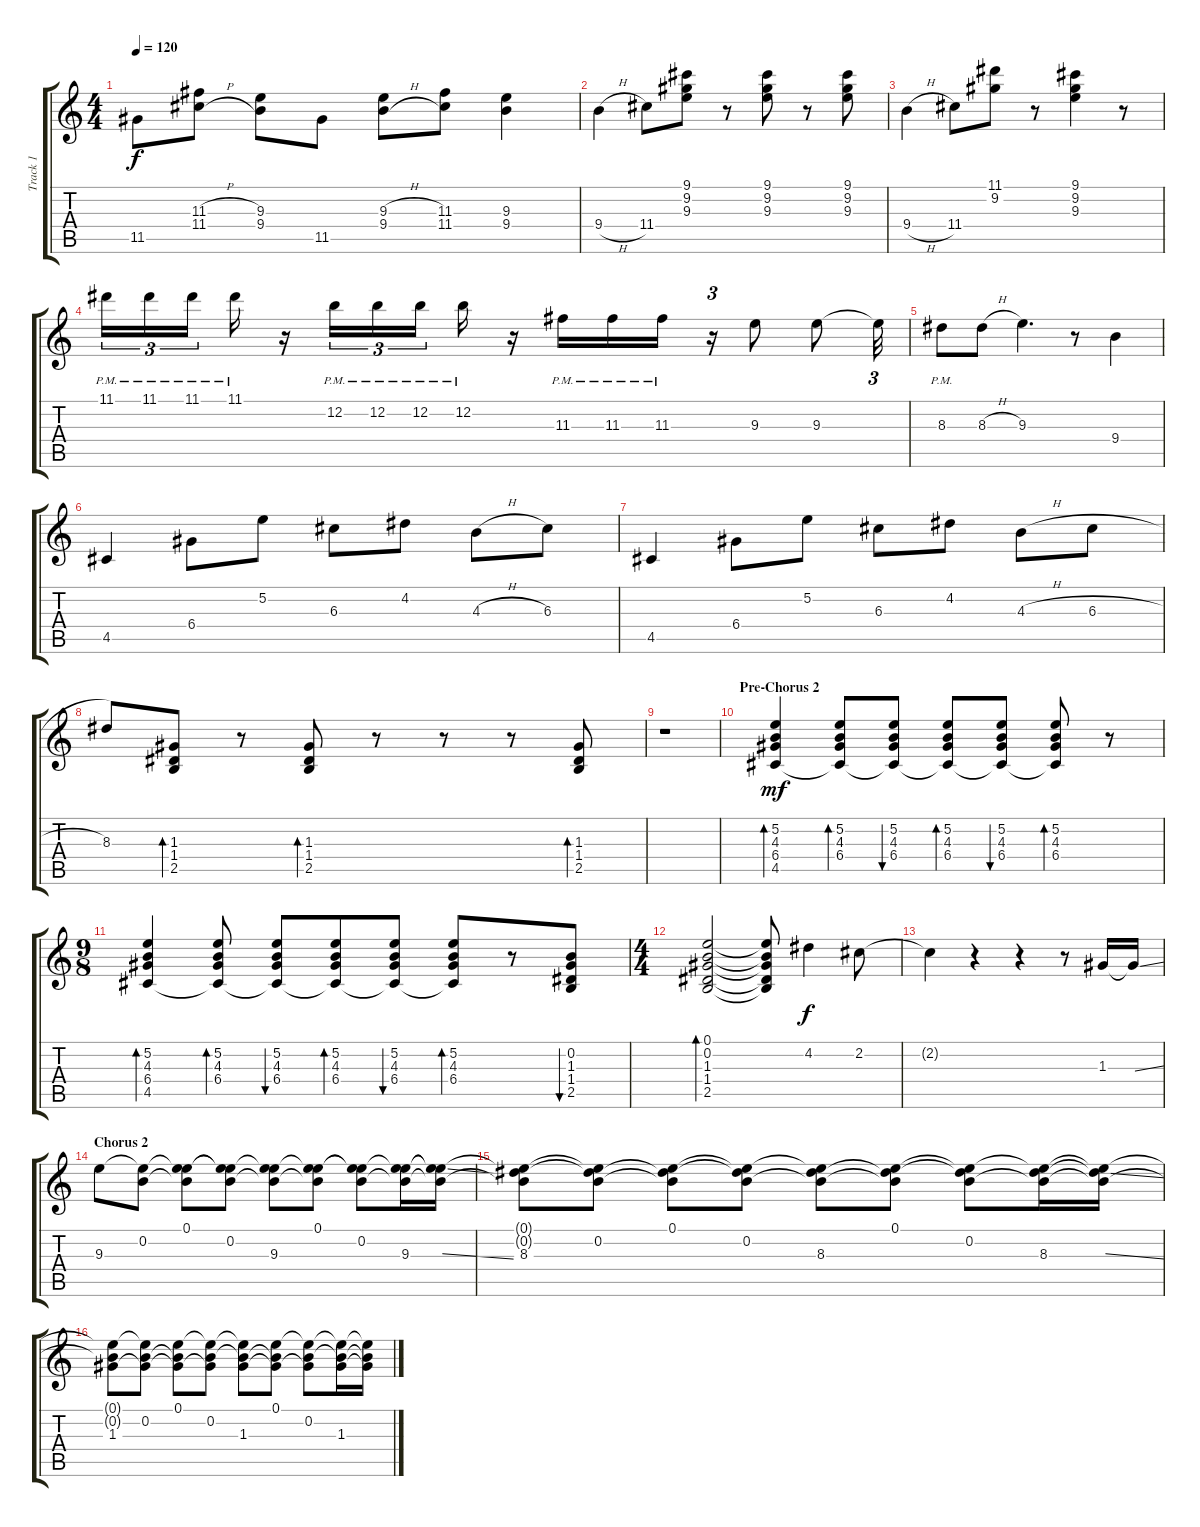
\track ("Track 1" "Track 1") {instrument distortionguitar}
\staff {score tabs}
\tuning (E4 B3 G3 D3 A2 E2) {hide}
\ts (4 4)
\tempo 120
\clef g2
\ks c
11.5.8{dy f} (11.3{h} 11.4{h}).8 (9.3 9.4).8 11.5.8 (9.3{h} 9.4{h}).8 (11.3 11.4).8 (9.3 9.4).4 |
9.4{h}.4 11.4.8 (9.1 9.2 9.3).8 r.8 (9.1 9.2 9.3).8 r.8 (9.1 9.2 9.3).8 |
9.4{h}.4 11.4.8 (11.1 9.2).8 r.8 (9.1 9.2 9.3).4 r.8 |
11.1{pm}.16{tu (3 2)} 11.1{pm}.16{tu (3 2)} 11.1{pm}.16{tu (3 2)} 11.1{pm}.16 r.16 12.2{pm}.16{tu (3 2)} 12.2{pm}.16{tu (3 2)} 12.2{pm}.16{tu (3 2)} 12.2{pm}.16 r.16 11.3{pm}.16 11.3{pm}.16 11.3{pm}.16 r.16{tu (3 2)} 9.3.8 9.3.8 9.3{t}.32{tu (3 2)} |
8.3{pm}.8 8.3{h}.8 9.3.4{d} r.8 9.4.4 |
4.5.4 6.4.8 5.2.8 6.3.8 4.2.8 4.3{h}.8 6.3.8 |
4.5.4 6.4.8 5.2.8 6.3.8 4.2.8 4.3{h}.8 6.3{h}.8 |
8.3.8 (1.3 1.4 2.5).8{bd 120} r.8 (1.3 1.4 2.5).8{bd 120} r.8 r.8 r.8 (1.3 1.4 2.5).8{bd 120} |
r.1 |
\section ("" "Pre-Chorus 2")
(5.2 4.3 6.4 4.5).4{bd 120 dy mf} (5.2 4.3 6.4 4.5{t}).8{bd 120} (5.2 4.3 6.4 4.5{t}).8{bu 120} (5.2 4.3 6.4 4.5{t}).8{bd 120} (5.2 4.3 6.4 4.5{t}).8{bu 120} (5.2 4.3 6.4 4.5{t}).8{bd 120} r.8 |
\ts (9 8)
(5.2 4.3 6.4 4.5).4{bd 120} (5.2 4.3 6.4 4.5{t}).8{bd 120} (5.2 4.3 6.4 4.5{t}).8{bu 120} (5.2 4.3 6.4 4.5{t}).8{bd 120} (5.2 4.3 6.4 4.5{t}).8{bu 120} (5.2 4.3 6.4 4.5{t}).8{bd 120} r.8 (0.2 1.3 1.4 2.5).8{bu 120} |
\ts (4 4)
(0.1 0.2 1.3 1.4 2.5).2{bd 120} (0.1{t} 0.2{t} 1.3{t} 1.4{t} 2.5{t}).8 4.2.4{dy f} 2.2.8 |
2.2{t}.4 r.4 r.4 r.8 1.3.16 1.3{ss t}.16 |
\section ("" "Chorus 2")
9.3.8 (0.2 9.3{t}).8 (0.1 0.2{t} 9.3{t}).8 (0.1{t} 0.2 9.3{t}).8 (0.1{t} 0.2{t} 9.3).8 (0.1 0.2{t} 9.3{t}).8 (0.1{t} 0.2 9.3{t}).8 (0.1{t} 0.2{t} 9.3).16 (0.1{t} 0.2{t} 9.3{ss t}).16 |
(0.1{t} 0.2{t} 8.3).8 (0.1{t} 0.2 8.3{t}).8 (0.1 0.2{t} 8.3{t}).8 (0.1{t} 0.2 8.3{t}).8 (0.1{t} 0.2{t} 8.3).8 (0.1 0.2{t} 8.3{t}).8 (0.1{t} 0.2 8.3{t}).8 (0.1{t} 0.2{t} 8.3).16 (0.1{t} 0.2{t} 8.3{ss t}).16 |
(0.1{t} 0.2{t} 1.3).8 (0.1{t} 0.2 1.3{t}).8 (0.1 0.2{t} 1.3{t}).8 (0.1{t} 0.2 1.3{t}).8 (0.1{t} 0.2{t} 1.3).8 (0.1 0.2{t} 1.3{t}).8 (0.1{t} 0.2 1.3{t}).8 (0.1{t} 0.2{t} 1.3).16 (0.1{t} 0.2{t} 1.3{ss t}).16
